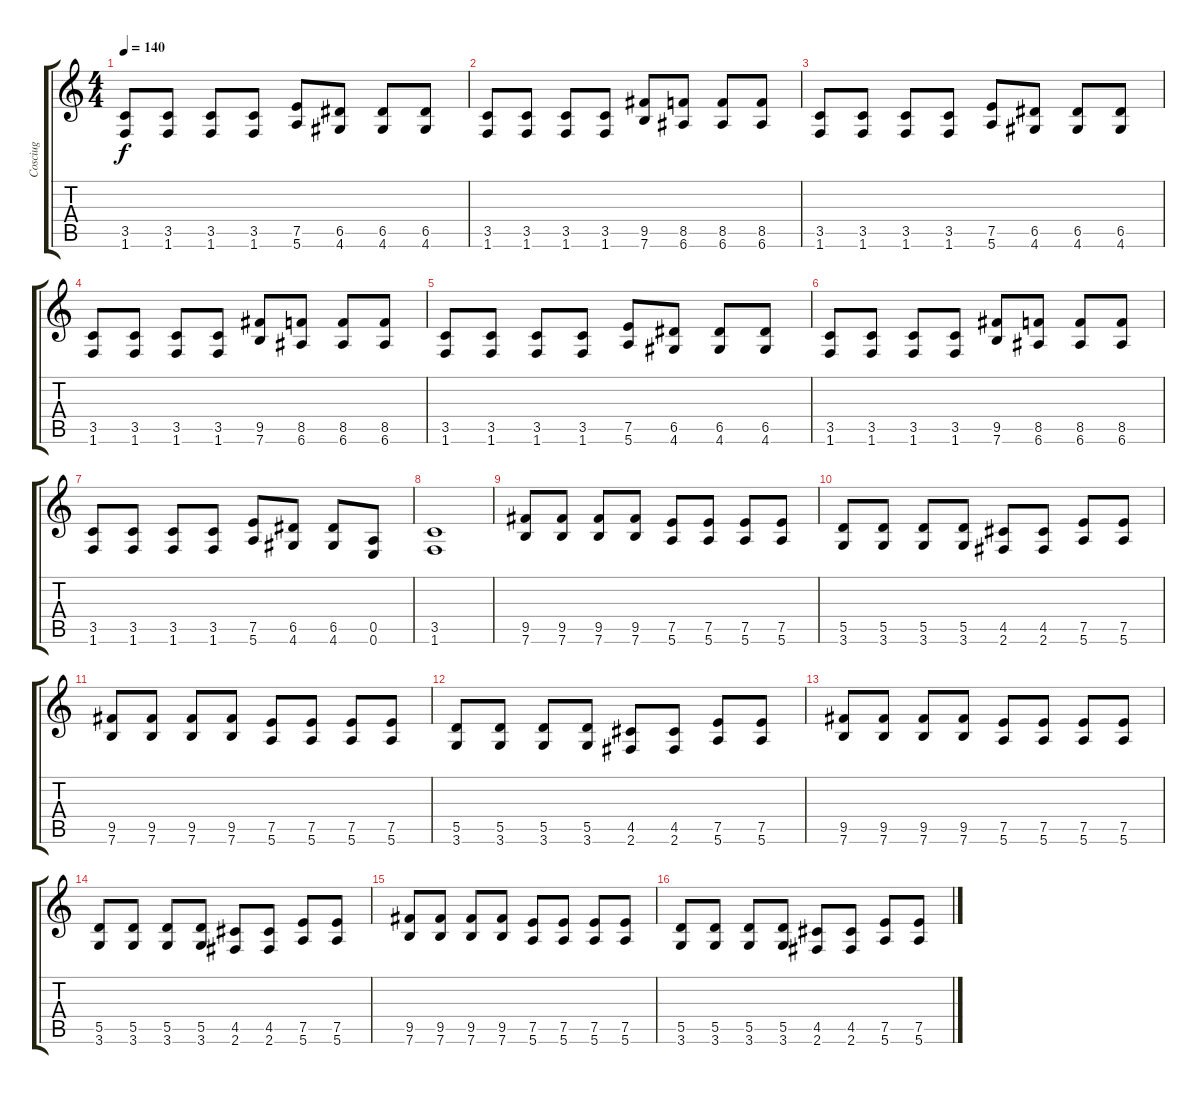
\track ("Cosciug" "Cosciug") {instrument distortionguitar}
\staff {score tabs}
\tuning (E4 B3 G3 D3 A2 E2) {hide}
\ts (4 4)
\tempo 140
\clef g2
\ks c
(3.5 1.6).8{dy f} (3.5 1.6).8 (3.5 1.6).8 (3.5 1.6).8 (7.5 5.6).8 (6.5 4.6).8 (6.5 4.6).8 (6.5 4.6).8 |
(3.5 1.6).8 (3.5 1.6).8 (3.5 1.6).8 (3.5 1.6).8 (9.5 7.6).8 (8.5 6.6).8 (8.5 6.6).8 (8.5 6.6).8 |
(3.5 1.6).8 (3.5 1.6).8 (3.5 1.6).8 (3.5 1.6).8 (7.5 5.6).8 (6.5 4.6).8 (6.5 4.6).8 (6.5 4.6).8 |
(3.5 1.6).8 (3.5 1.6).8 (3.5 1.6).8 (3.5 1.6).8 (9.5 7.6).8 (8.5 6.6).8 (8.5 6.6).8 (8.5 6.6).8 |
(3.5 1.6).8 (3.5 1.6).8 (3.5 1.6).8 (3.5 1.6).8 (7.5 5.6).8 (6.5 4.6).8 (6.5 4.6).8 (6.5 4.6).8 |
(3.5 1.6).8 (3.5 1.6).8 (3.5 1.6).8 (3.5 1.6).8 (9.5 7.6).8 (8.5 6.6).8 (8.5 6.6).8 (8.5 6.6).8 |
(3.5 1.6).8 (3.5 1.6).8 (3.5 1.6).8 (3.5 1.6).8 (7.5 5.6).8 (6.5 4.6).8 (6.5 4.6).8 (0.5 0.6).8 |
(3.5 1.6).1 |
(9.5 7.6).8 (9.5 7.6).8 (9.5 7.6).8 (9.5 7.6).8 (7.5 5.6).8 (7.5 5.6).8 (7.5 5.6).8 (7.5 5.6).8 |
(5.5 3.6).8 (5.5 3.6).8 (5.5 3.6).8 (5.5 3.6).8 (4.5 2.6).8 (4.5 2.6).8 (7.5 5.6).8 (7.5 5.6).8 |
(9.5 7.6).8 (9.5 7.6).8 (9.5 7.6).8 (9.5 7.6).8 (7.5 5.6).8 (7.5 5.6).8 (7.5 5.6).8 (7.5 5.6).8 |
(5.5 3.6).8 (5.5 3.6).8 (5.5 3.6).8 (5.5 3.6).8 (4.5 2.6).8 (4.5 2.6).8 (7.5 5.6).8 (7.5 5.6).8 |
(9.5 7.6).8 (9.5 7.6).8 (9.5 7.6).8 (9.5 7.6).8 (7.5 5.6).8 (7.5 5.6).8 (7.5 5.6).8 (7.5 5.6).8 |
(5.5 3.6).8 (5.5 3.6).8 (5.5 3.6).8 (5.5 3.6).8 (4.5 2.6).8 (4.5 2.6).8 (7.5 5.6).8 (7.5 5.6).8 |
(9.5 7.6).8 (9.5 7.6).8 (9.5 7.6).8 (9.5 7.6).8 (7.5 5.6).8 (7.5 5.6).8 (7.5 5.6).8 (7.5 5.6).8 |
(5.5 3.6).8 (5.5 3.6).8 (5.5 3.6).8 (5.5 3.6).8 (4.5 2.6).8 (4.5 2.6).8 (7.5 5.6).8 (7.5 5.6).8
